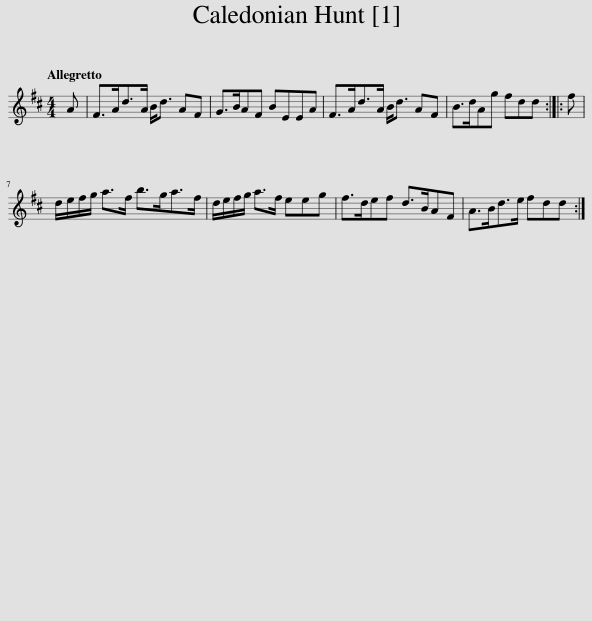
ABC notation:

X:1
L:1/8
Q:1/4=112
M:4/4
I:linebreak $
K:D
V:1 treble
V:1
 A | F>Ad>A B<d AF | G>BAF BEEA | F>Ad>A B<d AF | B>dAg fdd :: %5
 f |$ d/e/f/g/ a>f b>ga>f | d/e/f/g/ a>f eeg | f>def d>BAF | A>Bd>e fdd :| %10
